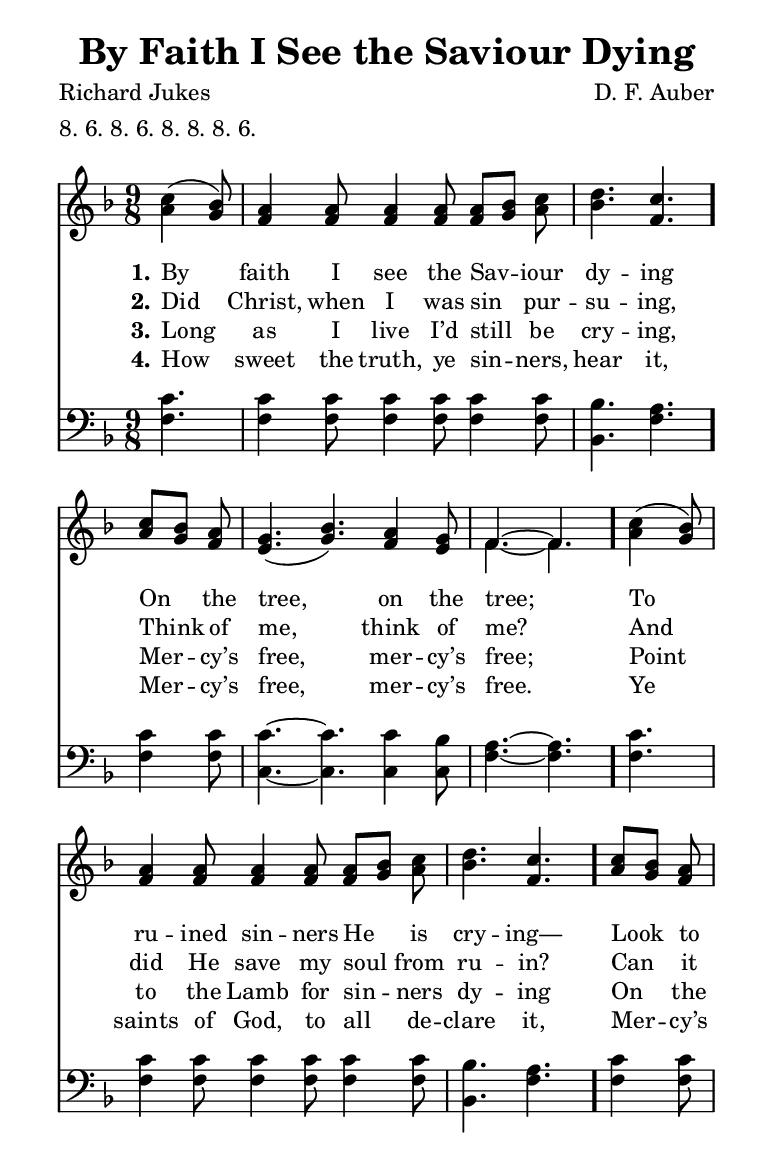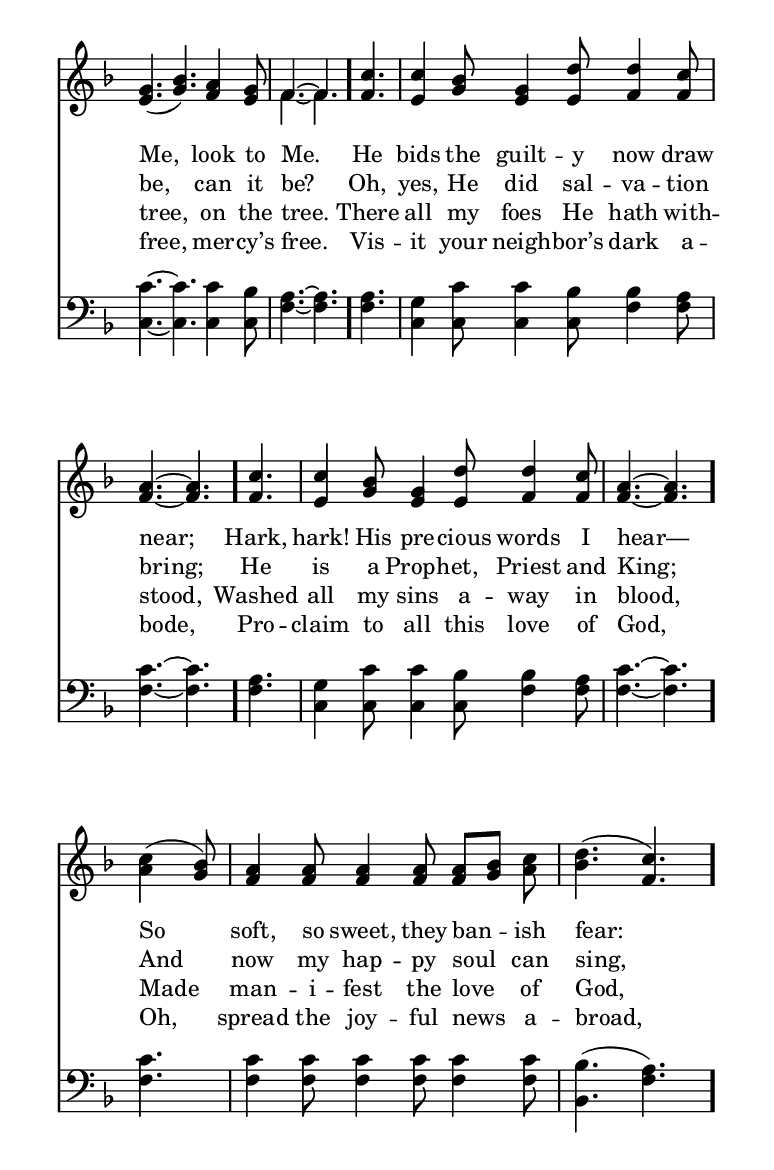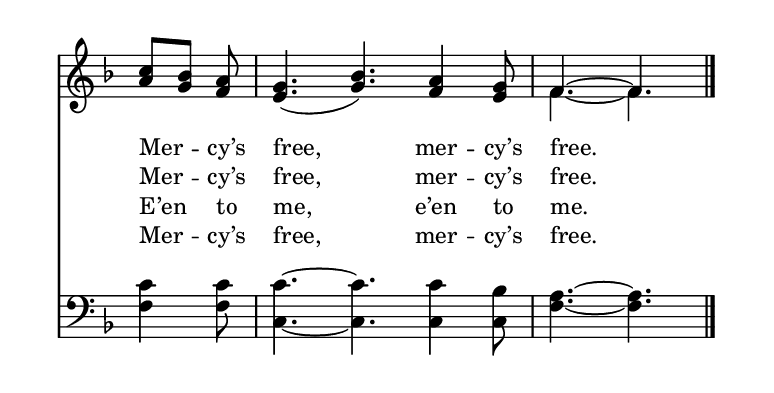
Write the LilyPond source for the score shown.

\include "common/global.ily"
\paper {
  \include "common/paper.ily"
}

\header{
  %gospel
  hymnnumber = "5"
  title = "By Faith I See the Saviour Dying"
  tunename = "Ephesus" % see https://hymnary.org/tune/ephesus_auber
  meter = "8. 6. 8. 6. 8. 8. 8. 6."
  poet = "Richard Jukes"
  composer = "D. F. Auber"
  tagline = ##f
}

global = {
  \include "common/overrides.ily"
  \autoBeamOff
  \override Staff.TimeSignature.style = #'numbered \time 9/8
  \once \override Score.MetronomeMark.transparent = ##t
  \tempo 4 = 80
  \key f \major
  \partial 4.
}

patternOne   = { c4( c8) | c4 c8 c4 c8 c8[ c8] c8 | c4. c4. c8[ c8] c8 | c4.( c4.) c4 c8 | c4. ~ c4. }
patternTwo   = { c4. | c4 c8 c4 c8 c4 c8 | c4. ~ c4. c4. | c4 c8 c4 c8 c4 c8 | c4. ~ c4. } % original has unexplained slur
patternThree = { c4. | c4 c8 c4 c8 c4 c8 | c4. c4. c4 c8 | c4. ~ c4. c4 c8 | c4. ~ c4. }
patternFour  = { c4( c8) | c4 c8 c4 c8 c8[ c8] c8 | c4.( c4.) c8[ c8] c8 | c4.( c4.) c4 c8 | c4. ~ c4. }
patternFive  = { c4. | c4 c8 c4 c8 c4 c8 | c4.( c4.) c4 c8 | c4. ~ c4. c4 c8 | c4. ~ c4. }

notesSoprano = {
\global
\relative c' {

    \changePitch \patternOne  { c' bes | a a a a a bes c | d c c bes a | g bes a g | f f } \eogbreak
    \changePitch \patternOne  { c' bes | a a a a a bes c | d c c bes a | g bes a g | f f } \eogbreak
    \changePitch \patternTwo  { c' | c bes g d' d c | a a c | c bes g d' d c | a a } \eogbreak
    \changePitch \patternFour { c bes | a a a a a bes c | d c c bes a | g bes a g | f f } \eogbreak

    \bar "|."

}
}

notesAlto = {
\global
\relative e' {

    \changePitch \patternOne  { a g | f f f f f g a | bes f a g f | e g f e | f f }
    \changePitch \patternOne  { a g | f f f f f g a | bes f a g f | e g f e | f f }
    \changePitch \patternTwo  { f | e g e e f f | f f f | e g e e f f | f f }
    \changePitch \patternFour { a g | f f f f f g a | bes f a g f | e g f e | f f }

}
}

notesTenor = {
\global
\relative a {

    \changePitch \patternThree { c | c c c c c c | bes a c c | c c c bes | a a }
    \changePitch \patternThree { c | c c c c c c | bes a c c | c c c bes | a a }
    \changePitch \patternTwo   { a | g c c bes bes a | c c a | g c c bes bes a | c c }
    \changePitch \patternFive  { c | c c c c c c | bes a c c | c c c bes | a a }

}
}

notesBass = {
\global
\relative a {

    \changePitch \patternThree { f | f f f f f f | bes, f' f f | c c c c | f f }
    \changePitch \patternThree { f | f f f f f f | bes, f' f f | c c c c | f f }
    \changePitch \patternTwo   { f | c c c c f f | f f | f c c c c f f | f f }
    \changePitch \patternFive  { f | f f f f f f | bes, f' f f | c c c c | f f }

}
}

wordsA = \lyricmode {
\set stanza = "1."

    By faith I see the Sav -- iour dy -- ing \bar "."
    On the tree, on the tree; \bar "."
    To ru -- ined sin -- ners He is cry -- ing— \bar "."
    Look to Me, look to Me. \bar "."
    He bids the guilt -- y now draw near; \bar "."
    Hark, hark! His pre -- cious words I hear— \bar "."
    So soft, so sweet, they ban -- ish fear: \bar "."
    Mer -- cy’s free, mer -- cy’s free. \bar "."

}

wordsB = \lyricmode {
\set stanza = "2."

    Did Christ, when I was sin pur -- su -- ing,
    Think of me, think of me?
    And did He save my soul from ru -- in?
    Can it be, can it be?
    Oh, yes, He did sal -- va -- tion bring;
    He is a Proph -- et, Priest and King;
    And now my hap -- py soul can sing,
    Mer -- cy’s free, mer -- cy’s free.

}

wordsC = \lyricmode {
\set stanza = "3."

    Long as I live I’d still be cry -- ing,
    Mer -- cy’s free, mer -- cy’s free;
    Point to the Lamb for sin -- ners dy -- ing
    On the tree, on the tree.
    There all my foes He hath with -- stood,
    Washed all my sins a -- way in blood,
    Made man -- i -- fest the love of God,
    E’en to me, e’en to me.

}

wordsD = \lyricmode {
\set stanza = "4."

    How sweet the truth, ye sin -- ners, hear it,
    Mer -- cy’s free, mer -- cy’s free.
    Ye saints of God, to all de -- clare it,
    Mer -- cy’s free, mer -- cy’s free.
    Vis -- it your neigh -- bor’s dark a -- bode,
    Pro -- claim to all this love of God,
    Oh, spread the joy -- ful news a -- broad,
    Mer -- cy’s free, mer -- cy’s free.

}


\score {
  \context ChoirStaff <<
    \context Staff = upper <<
      \set Staff.autoBeaming = ##f
      \set ChoirStaff.systemStartDelimiter = #'SystemStartBar
      \set ChoirStaff.printPartCombineTexts = ##f
      \partcombine #'(2 . 11) \notesSoprano \notesAlto
      \context NullVoice = sopranos { \voiceOne << \notesSoprano >> }
      \context Lyrics = one   \lyricsto sopranos \wordsA
      \context Lyrics = two   \lyricsto sopranos \wordsB
      \context Lyrics = three \lyricsto sopranos \wordsC
      \context Lyrics = four  \lyricsto sopranos \wordsD
    >>
    \context Staff = men <<
      \set Staff.autoBeaming = ##f
      \clef bass
      \set ChoirStaff.printPartCombineTexts = ##f
      \partcombine #'(2 . 11) \notesTenor \notesBass
    >>
  >>
  \layout {
    \include "common/layout.ily"
  }
  #(cond ((ly:get-option 'eog-midi-permitted) #{ \midi{
    \include "common/midi.ily"
  } #}))
}

\version "2.19.49"  % necessary for upgrading to future LilyPond versions.

